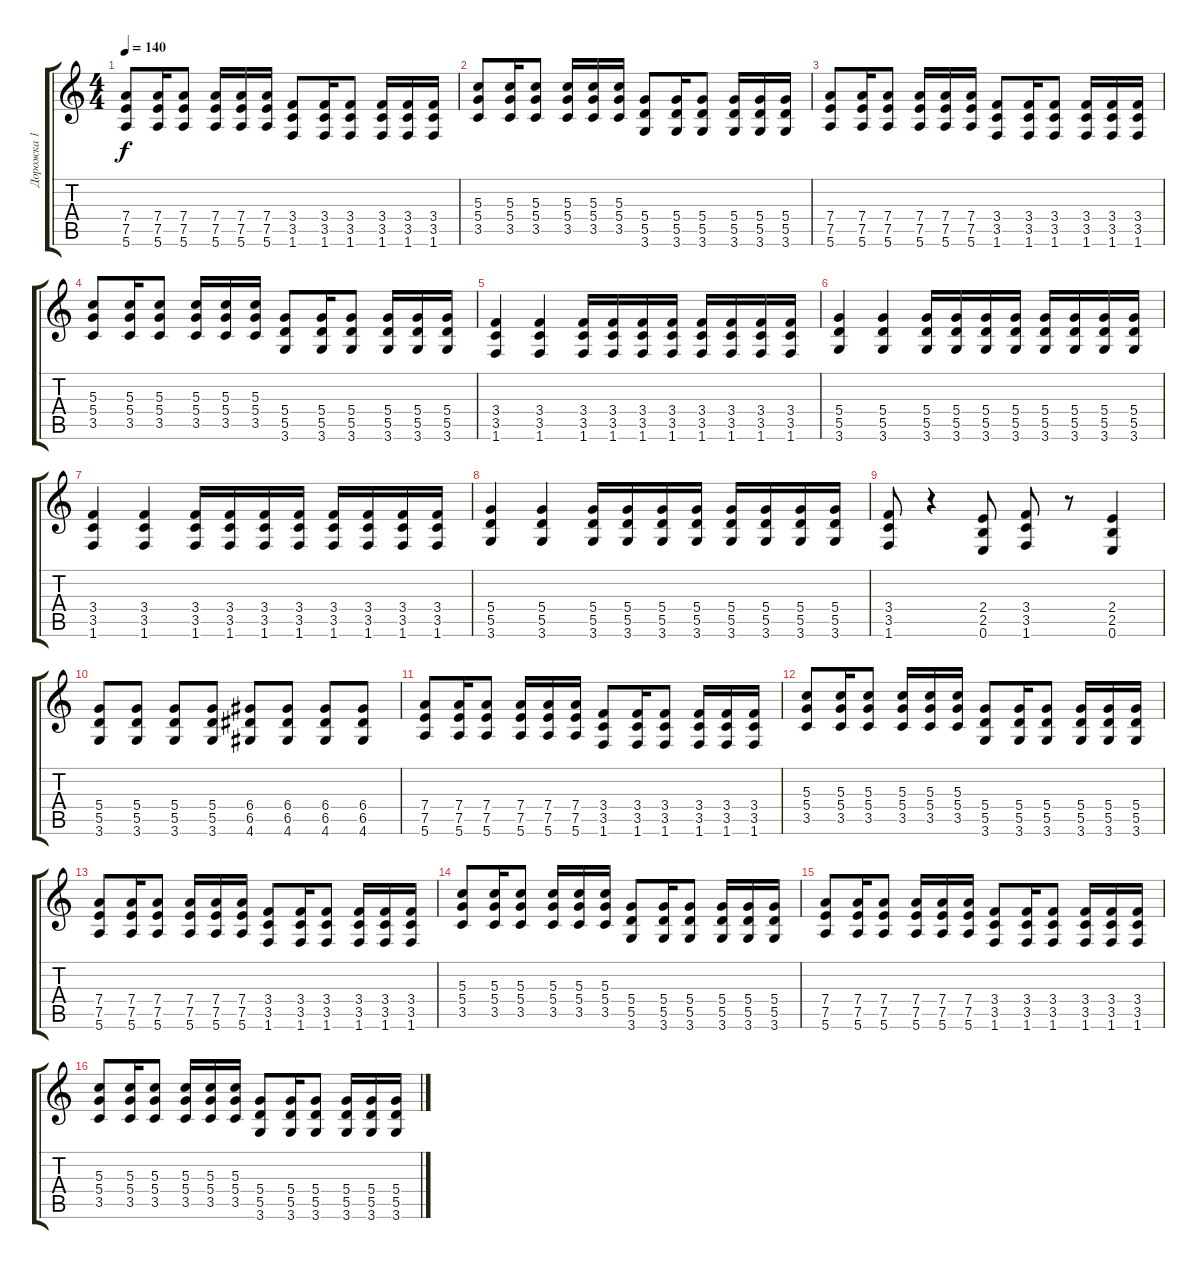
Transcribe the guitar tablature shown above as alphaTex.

\track ("Дорожка 1" "Дорожка 1") {instrument distortionguitar}
\staff {score tabs}
\tuning (E4 B3 G3 D3 A2 E2) {hide}
\ts (4 4)
\tempo 140
\clef g2
\ks c
(7.4 7.5 5.6).8{dy f} (7.4 7.5 5.6).16 (7.4 7.5 5.6).8 (7.4 7.5 5.6).16 (7.4 7.5 5.6).16 (7.4 7.5 5.6).16 (3.4 3.5 1.6).8 (3.4 3.5 1.6).16 (3.4 3.5 1.6).8 (3.4 3.5 1.6).16 (3.4 3.5 1.6).16 (3.4 3.5 1.6).16 |
(5.3 5.4 3.5).8 (5.3 5.4 3.5).16 (5.3 5.4 3.5).8 (5.3 5.4 3.5).16 (5.3 5.4 3.5).16 (5.3 5.4 3.5).16 (5.4 5.5 3.6).8 (5.4 5.5 3.6).16 (5.4 5.5 3.6).8 (5.4 5.5 3.6).16 (5.4 5.5 3.6).16 (5.4 5.5 3.6).16 |
(7.4 7.5 5.6).8 (7.4 7.5 5.6).16 (7.4 7.5 5.6).8 (7.4 7.5 5.6).16 (7.4 7.5 5.6).16 (7.4 7.5 5.6).16 (3.4 3.5 1.6).8 (3.4 3.5 1.6).16 (3.4 3.5 1.6).8 (3.4 3.5 1.6).16 (3.4 3.5 1.6).16 (3.4 3.5 1.6).16 |
(5.3 5.4 3.5).8 (5.3 5.4 3.5).16 (5.3 5.4 3.5).8 (5.3 5.4 3.5).16 (5.3 5.4 3.5).16 (5.3 5.4 3.5).16 (5.4 5.5 3.6).8 (5.4 5.5 3.6).16 (5.4 5.5 3.6).8 (5.4 5.5 3.6).16 (5.4 5.5 3.6).16 (5.4 5.5 3.6).16 |
(3.4 3.5 1.6).4 (3.4 3.5 1.6).4 (3.4 3.5 1.6).16 (3.4 3.5 1.6).16 (3.4 3.5 1.6).16 (3.4 3.5 1.6).16 (3.4 3.5 1.6).16 (3.4 3.5 1.6).16 (3.4 3.5 1.6).16 (3.4 3.5 1.6).16 |
(5.4 5.5 3.6).4 (5.4 5.5 3.6).4 (5.4 5.5 3.6).16 (5.4 5.5 3.6).16 (5.4 5.5 3.6).16 (5.4 5.5 3.6).16 (5.4 5.5 3.6).16 (5.4 5.5 3.6).16 (5.4 5.5 3.6).16 (5.4 5.5 3.6).16 |
(3.4 3.5 1.6).4 (3.4 3.5 1.6).4 (3.4 3.5 1.6).16 (3.4 3.5 1.6).16 (3.4 3.5 1.6).16 (3.4 3.5 1.6).16 (3.4 3.5 1.6).16 (3.4 3.5 1.6).16 (3.4 3.5 1.6).16 (3.4 3.5 1.6).16 |
(5.4 5.5 3.6).4 (5.4 5.5 3.6).4 (5.4 5.5 3.6).16 (5.4 5.5 3.6).16 (5.4 5.5 3.6).16 (5.4 5.5 3.6).16 (5.4 5.5 3.6).16 (5.4 5.5 3.6).16 (5.4 5.5 3.6).16 (5.4 5.5 3.6).16 |
(3.4 3.5 1.6).8 r.4 (2.4 2.5 0.6).8 (3.4 3.5 1.6).8 r.8 (2.4 2.5 0.6).4 |
(5.4 5.5 3.6).8 (5.4 5.5 3.6).8 (5.4 5.5 3.6).8 (5.4 5.5 3.6).8 (6.4 6.5 4.6).8 (6.4 6.5 4.6).8 (6.4 6.5 4.6).8 (6.4 6.5 4.6).8 |
(7.4 7.5 5.6).8 (7.4 7.5 5.6).16 (7.4 7.5 5.6).8 (7.4 7.5 5.6).16 (7.4 7.5 5.6).16 (7.4 7.5 5.6).16 (3.4 3.5 1.6).8 (3.4 3.5 1.6).16 (3.4 3.5 1.6).8 (3.4 3.5 1.6).16 (3.4 3.5 1.6).16 (3.4 3.5 1.6).16 |
(5.3 5.4 3.5).8 (5.3 5.4 3.5).16 (5.3 5.4 3.5).8 (5.3 5.4 3.5).16 (5.3 5.4 3.5).16 (5.3 5.4 3.5).16 (5.4 5.5 3.6).8 (5.4 5.5 3.6).16 (5.4 5.5 3.6).8 (5.4 5.5 3.6).16 (5.4 5.5 3.6).16 (5.4 5.5 3.6).16 |
(7.4 7.5 5.6).8 (7.4 7.5 5.6).16 (7.4 7.5 5.6).8 (7.4 7.5 5.6).16 (7.4 7.5 5.6).16 (7.4 7.5 5.6).16 (3.4 3.5 1.6).8 (3.4 3.5 1.6).16 (3.4 3.5 1.6).8 (3.4 3.5 1.6).16 (3.4 3.5 1.6).16 (3.4 3.5 1.6).16 |
(5.3 5.4 3.5).8 (5.3 5.4 3.5).16 (5.3 5.4 3.5).8 (5.3 5.4 3.5).16 (5.3 5.4 3.5).16 (5.3 5.4 3.5).16 (5.4 5.5 3.6).8 (5.4 5.5 3.6).16 (5.4 5.5 3.6).8 (5.4 5.5 3.6).16 (5.4 5.5 3.6).16 (5.4 5.5 3.6).16 |
(7.4 7.5 5.6).8 (7.4 7.5 5.6).16 (7.4 7.5 5.6).8 (7.4 7.5 5.6).16 (7.4 7.5 5.6).16 (7.4 7.5 5.6).16 (3.4 3.5 1.6).8 (3.4 3.5 1.6).16 (3.4 3.5 1.6).8 (3.4 3.5 1.6).16 (3.4 3.5 1.6).16 (3.4 3.5 1.6).16 |
(5.3 5.4 3.5).8 (5.3 5.4 3.5).16 (5.3 5.4 3.5).8 (5.3 5.4 3.5).16 (5.3 5.4 3.5).16 (5.3 5.4 3.5).16 (5.4 5.5 3.6).8 (5.4 5.5 3.6).16 (5.4 5.5 3.6).8 (5.4 5.5 3.6).16 (5.4 5.5 3.6).16 (5.4 5.5 3.6).16
